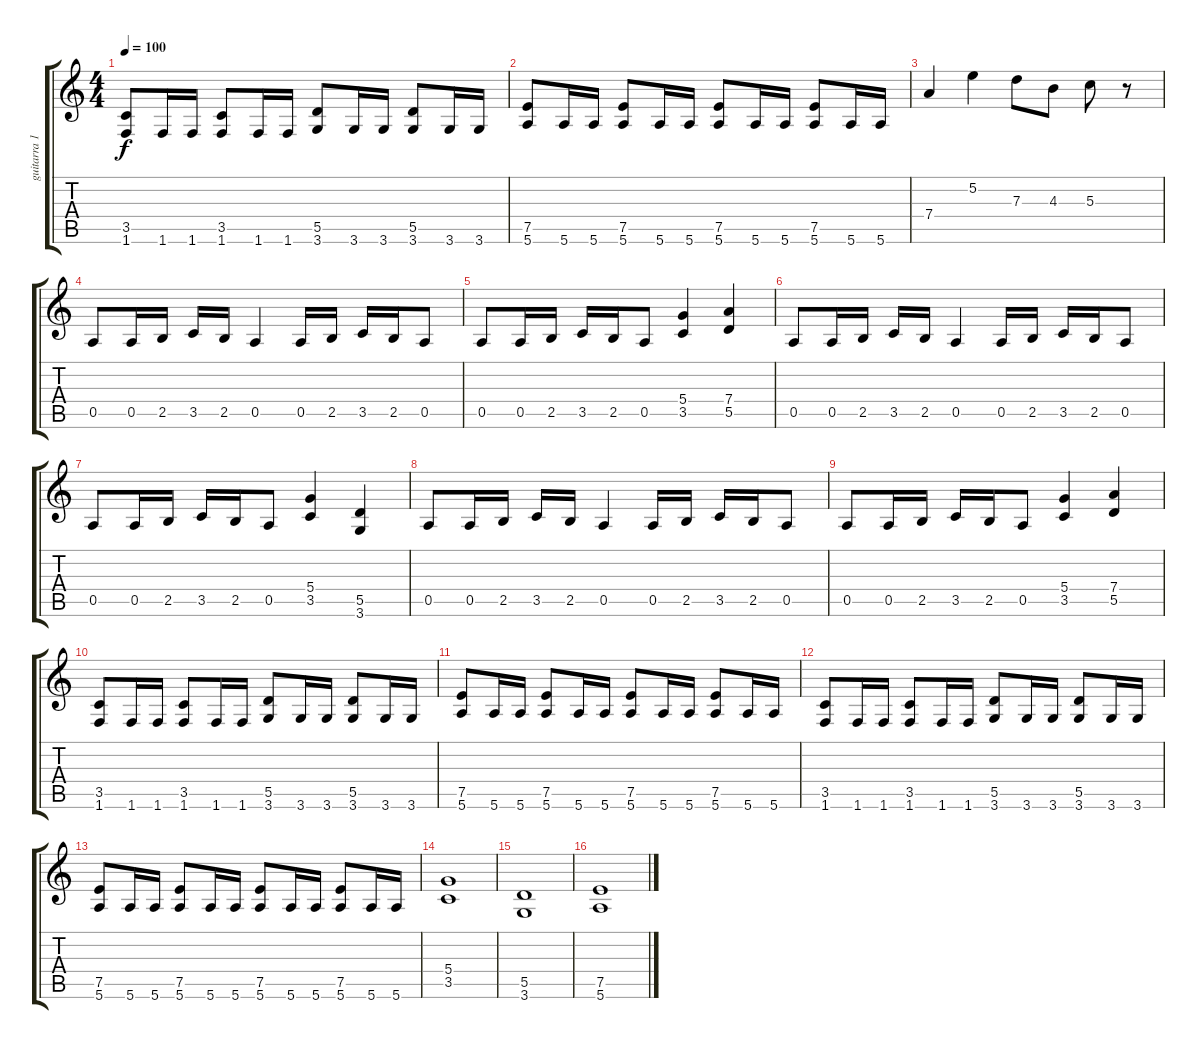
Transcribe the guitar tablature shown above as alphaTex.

\track ("guitarra 1" "guitarra 1") {instrument overdrivenguitar}
\staff {score tabs}
\tuning (E4 B3 G3 D3 A2 E2) {hide}
\ts (4 4)
\tempo 100
\clef g2
\ks c
(3.5 1.6).8{dy f} 1.6.16 1.6.16 (3.5 1.6).8 1.6.16 1.6.16 (5.5 3.6).8 3.6.16 3.6.16 (5.5 3.6).8 3.6.16 3.6.16 |
(7.5 5.6).8 5.6.16 5.6.16 (7.5 5.6).8 5.6.16 5.6.16 (7.5 5.6).8 5.6.16 5.6.16 (7.5 5.6).8 5.6.16 5.6.16 |
7.4.4 5.2.4 7.3.8 4.3.8 5.3.8 r.8 |
\section ("" "")
0.5.8 0.5.16 2.5.16 3.5.16 2.5.16 0.5.4 0.5.16 2.5.16 3.5.16 2.5.16 0.5.8 |
0.5.8 0.5.16 2.5.16 3.5.16 2.5.16 0.5.8 (5.4 3.5).4 (7.4 5.5).4 |
0.5.8 0.5.16 2.5.16 3.5.16 2.5.16 0.5.4 0.5.16 2.5.16 3.5.16 2.5.16 0.5.8 |
0.5.8 0.5.16 2.5.16 3.5.16 2.5.16 0.5.8 (5.4 3.5).4 (5.5 3.6).4 |
0.5.8 0.5.16 2.5.16 3.5.16 2.5.16 0.5.4 0.5.16 2.5.16 3.5.16 2.5.16 0.5.8 |
0.5.8 0.5.16 2.5.16 3.5.16 2.5.16 0.5.8 (5.4 3.5).4 (7.4 5.5).4 |
(3.5 1.6).8 1.6.16 1.6.16 (3.5 1.6).8 1.6.16 1.6.16 (5.5 3.6).8 3.6.16 3.6.16 (5.5 3.6).8 3.6.16 3.6.16 |
(7.5 5.6).8 5.6.16 5.6.16 (7.5 5.6).8 5.6.16 5.6.16 (7.5 5.6).8 5.6.16 5.6.16 (7.5 5.6).8 5.6.16 5.6.16 |
(3.5 1.6).8 1.6.16 1.6.16 (3.5 1.6).8 1.6.16 1.6.16 (5.5 3.6).8 3.6.16 3.6.16 (5.5 3.6).8 3.6.16 3.6.16 |
(7.5 5.6).8 5.6.16 5.6.16 (7.5 5.6).8 5.6.16 5.6.16 (7.5 5.6).8 5.6.16 5.6.16 (7.5 5.6).8 5.6.16 5.6.16 |
\section ("" "")
(5.4 3.5).1 |
(5.5 3.6).1 |
(7.5 5.6).1
